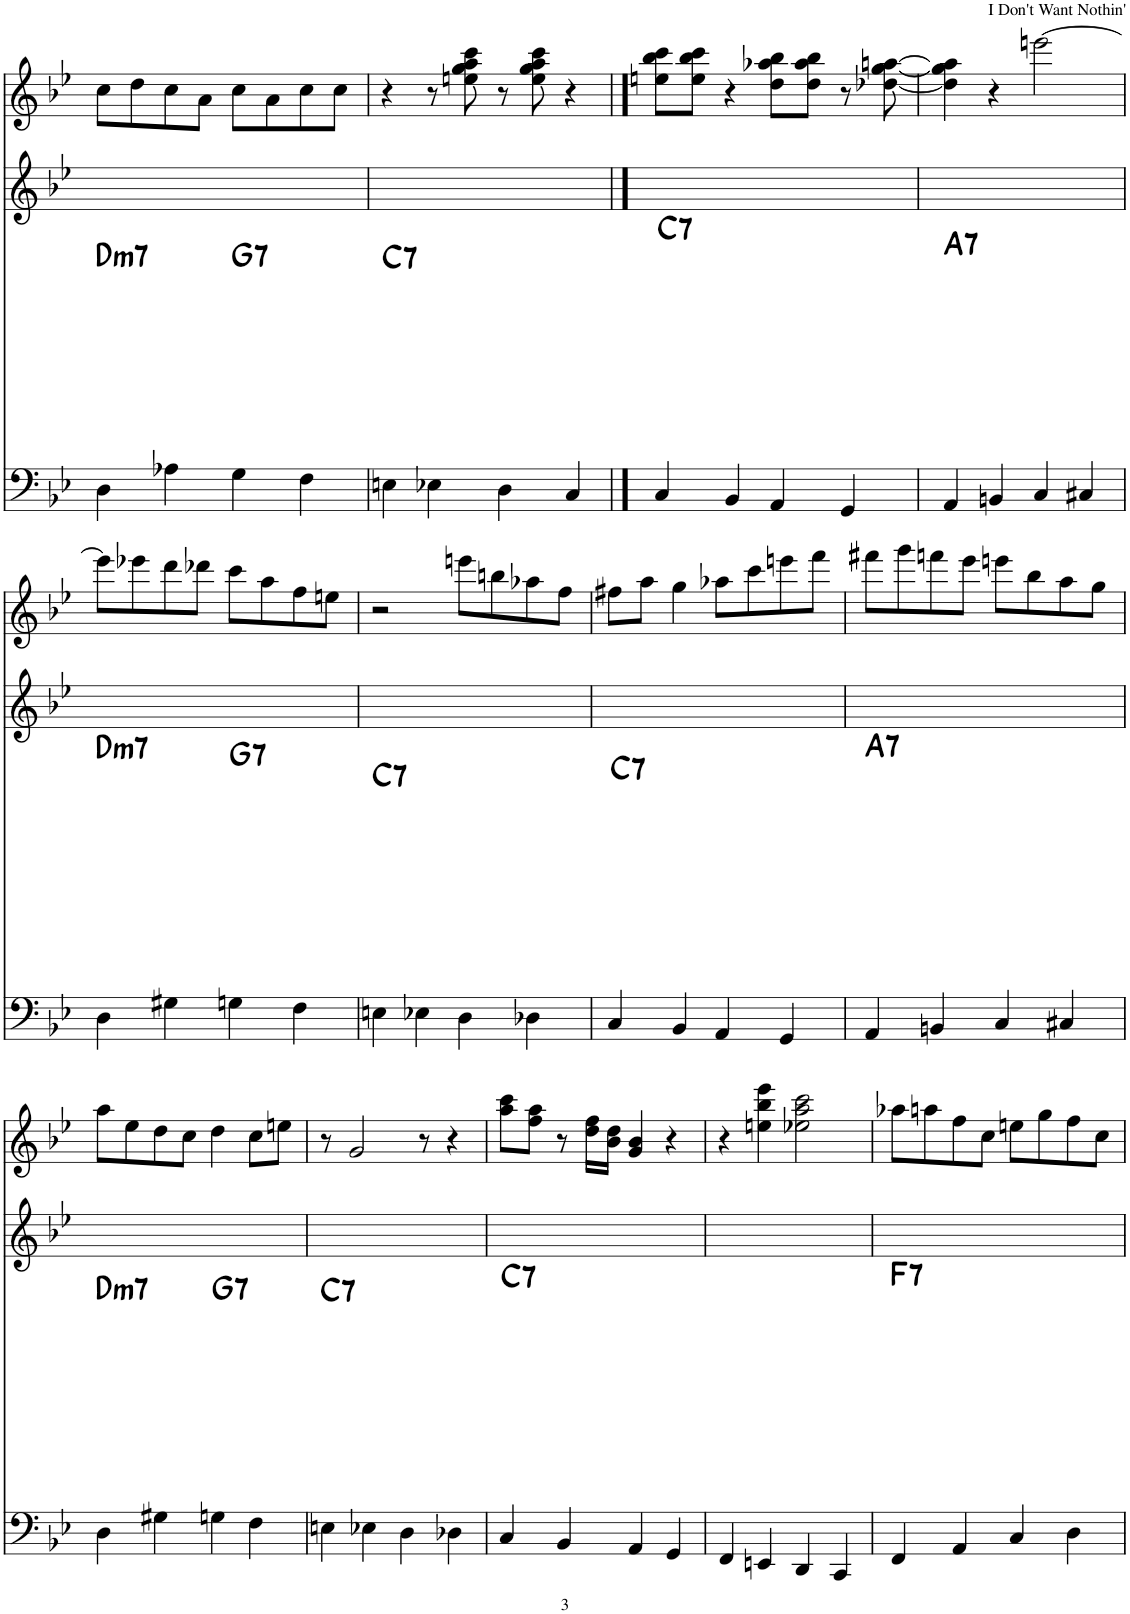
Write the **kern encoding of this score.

**kern	**harte	**kern	**kern
*part3	*part3	*part2	*part1
*staff3	*	*staff2	*staff1
*I"Fretless Electric Bass	*	*I"Piano	*I"Electronic Organ
*	*	*I'Pno	*I'Elec Org
!!LO:PB:g=z
*clefF4	*	*clefG2	*clefG2
*k[b-e-]	*	*k[b-e-]	*k[b-e-]
*M4/4	*	*M4/4	*M4/4
=35	=35	=35	=35
!	!LO:H:kt=m7	!	!
4D\	D:min7	1ryy	8cc\L
.	.	.	8dd\
4A-X\	.	.	8cc\
.	.	.	8a\J
!	!LO:H:kt=7	!	!
4G\	G:7	.	8cc\L
.	.	.	8a\
4F\	.	.	8cc\
.	.	.	8cc\J
=36	=36	=36	=36
!	!LO:H:kt=7	!	!
4En\	C:7	1ryy	4r
4E-X\	.	.	8r
.	.	.	8een\ 8gg\ 8aa\ 8ccc\
4D\	.	.	8r
.	.	.	8ee\ 8gg\ 8aa\ 8ccc\
4C/	.	.	4r
==37	==37	==37	==37
!	!LO:H:kt=7	!	!
4C/	C:7	1ryy	8een\ 8bb-\ 8ccc\L
.	.	.	8ee\ 8bb-\ 8ccc\J
4BB-/	.	.	4r
4AA/	.	.	8dd\ 8aa-X\ 8bb-\L
.	.	.	8dd\ 8aa-\ 8bb-\J
4GG/	.	.	8r
.	.	.	[8dd-X\ [8gg\ [8aan\
=38	=38	=38	=38
!	!LO:H:kt=7	!	!
4AA/	A:7	1ryy	4dd-\] 4gg\] 4aa\]
4BBn/	.	.	4r
4C/	.	.	[2eeen\
4C#X/	.	.	.
!!LO:LB:g=z
=39	=39	=39	=39
!	!LO:H:kt=m7	!	!
4D\	D:min7	1ryy	8eee\L]
.	.	.	8eee-X\
4G#X\	.	.	8ddd\
.	.	.	8ddd-X\J
!	!LO:H:kt=7	!	!
4Gn\	G:7	.	8ccc\L
.	.	.	8aa\
4F\	.	.	8ff\
.	.	.	8een\J
=40	=40	=40	=40
!	!LO:H:kt=7	!	!
4En\	C:7	1ryy	2r
4E-X\	.	.	.
4D\	.	.	8eeen\L
.	.	.	8bbn\
4D-X\	.	.	8aa-X\
.	.	.	8ff\J
=41	=41	=41	=41
!	!LO:H:kt=7	!	!
4C/	C:7	1ryy	8ff#X\L
.	.	.	8aa\J
4BB-/	.	.	4gg\
4AA/	.	.	8aa-X\L
.	.	.	8ccc\
4GG/	.	.	8eeen\
.	.	.	8fff\J
=42	=42	=42	=42
!	!LO:H:kt=7	!	!
4AA/	A:7	1ryy	8fff#X\L
.	.	.	8ggg\
4BBn/	.	.	8fffn\
.	.	.	8eee-\J
4C/	.	.	8eeen\L
.	.	.	8bb-\
4C#X/	.	.	8aa\
.	.	.	8gg\J
!!LO:LB:g=z
=43	=43	=43	=43
!	!LO:H:kt=m7	!	!
4D\	D:min7	1ryy	8aa\L
.	.	.	8ee-\
4G#X\	.	.	8dd\
.	.	.	8cc\J
!	!LO:H:kt=7	!	!
4Gn\	G:7	.	4dd\
4F\	.	.	8cc\L
.	.	.	8een\J
=44	=44	=44	=44
!	!LO:H:kt=7	!	!
4En\	C:7	1ryy	8r
.	.	.	2g/
4E-X\	.	.	.
4D\	.	.	.
.	.	.	8r
4D-X\	.	.	4r
=45	=45	=45	=45
!	!LO:H:kt=7	!	!
4C/	C:7	1ryy	8aa\ 8ccc\L
.	.	.	8ff\ 8aa\J
4BB-/	.	.	8r
.	.	.	16dd\ 16ff\LL
.	.	.	16b-\ 16dd\JJ
4AA/	.	.	4g/ 4b-/
4GG/	.	.	4r
=46	=46	=46	=46
4FF/	.	1ryy	4r
4EEn/	.	.	4een\ 4bb-\ 4eee-\
4DD/	.	.	2ee-X\ 2aa\ 2ccc\
4CC/	.	.	.
=47	=47	=47	=47
!	!LO:H:kt=7	!	!
4FF/	F:7	1ryy	8aa-X\L
.	.	.	8aan\
4AA/	.	.	8ff\
.	.	.	8cc\J
4C/	.	.	8een\L
.	.	.	8gg\
4D\	.	.	8ff\
.	.	.	8cc\J
=	=	=	=
*-	*-	*-	*-
